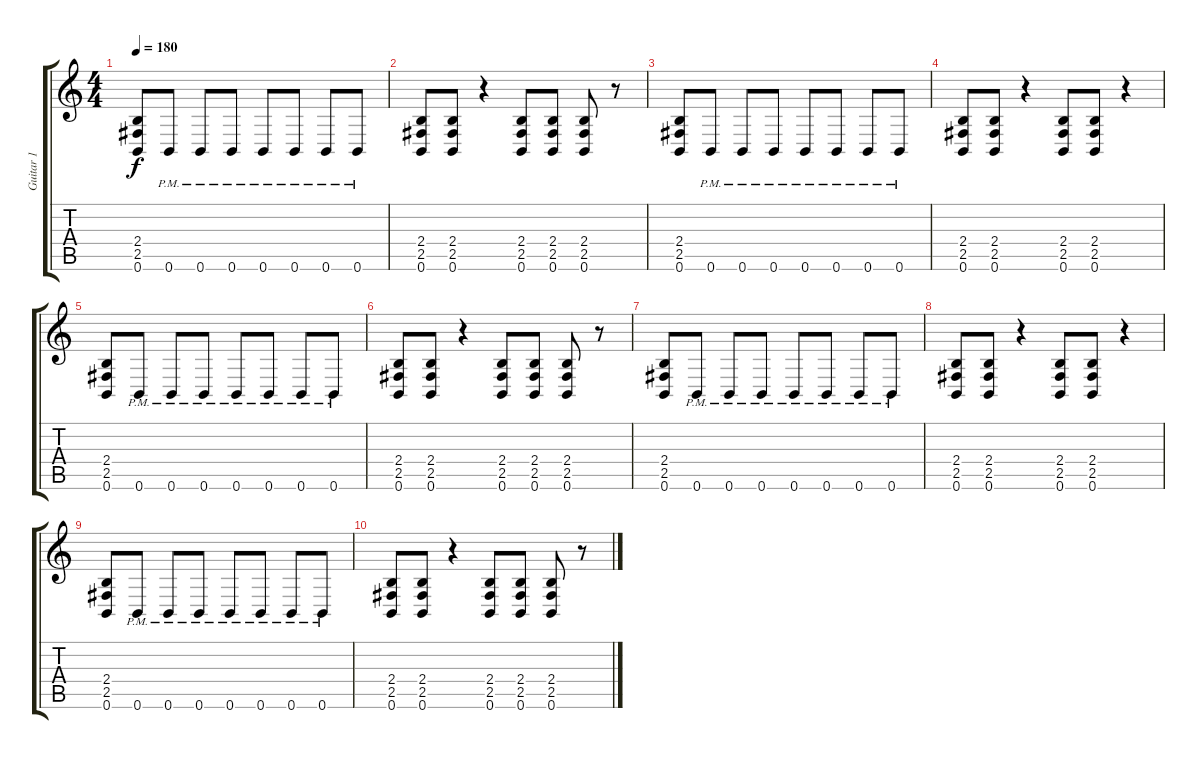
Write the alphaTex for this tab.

\track ("Guitar 1" "Guitar 1") {instrument distortionguitar}
\staff {score tabs}
\tuning (B3 Gb3 D3 A2 E2 B1) {hide}
\ts (4 4)
\tempo 180
\clef g2
\ks c
(2.4 2.5 0.6).8{dy f} 0.6{pm}.8 0.6{pm}.8 0.6{pm}.8 0.6{pm}.8 0.6{pm}.8 0.6{pm}.8 0.6{pm}.8 |
(2.4 2.5 0.6).8 (2.4 2.5 0.6).8 r.4 (2.4 2.5 0.6).8 (2.4 2.5 0.6).8 (2.4 2.5 0.6).8 r.8 |
(2.4 2.5 0.6).8 0.6{pm}.8 0.6{pm}.8 0.6{pm}.8 0.6{pm}.8 0.6{pm}.8 0.6{pm}.8 0.6{pm}.8 |
(2.4 2.5 0.6).8 (2.4 2.5 0.6).8 r.4 (2.4 2.5 0.6).8 (2.4 2.5 0.6).8 r.4 |
(2.4 2.5 0.6).8 0.6{pm}.8 0.6{pm}.8 0.6{pm}.8 0.6{pm}.8 0.6{pm}.8 0.6{pm}.8 0.6{pm}.8 |
(2.4 2.5 0.6).8 (2.4 2.5 0.6).8 r.4 (2.4 2.5 0.6).8 (2.4 2.5 0.6).8 (2.4 2.5 0.6).8 r.8 |
(2.4 2.5 0.6).8 0.6{pm}.8 0.6{pm}.8 0.6{pm}.8 0.6{pm}.8 0.6{pm}.8 0.6{pm}.8 0.6{pm}.8 |
(2.4 2.5 0.6).8 (2.4 2.5 0.6).8 r.4 (2.4 2.5 0.6).8 (2.4 2.5 0.6).8 r.4 |
(2.4 2.5 0.6).8 0.6{pm}.8 0.6{pm}.8 0.6{pm}.8 0.6{pm}.8 0.6{pm}.8 0.6{pm}.8 0.6{pm}.8 |
(2.4 2.5 0.6).8 (2.4 2.5 0.6).8 r.4 (2.4 2.5 0.6).8 (2.4 2.5 0.6).8 (2.4 2.5 0.6).8 r.8
